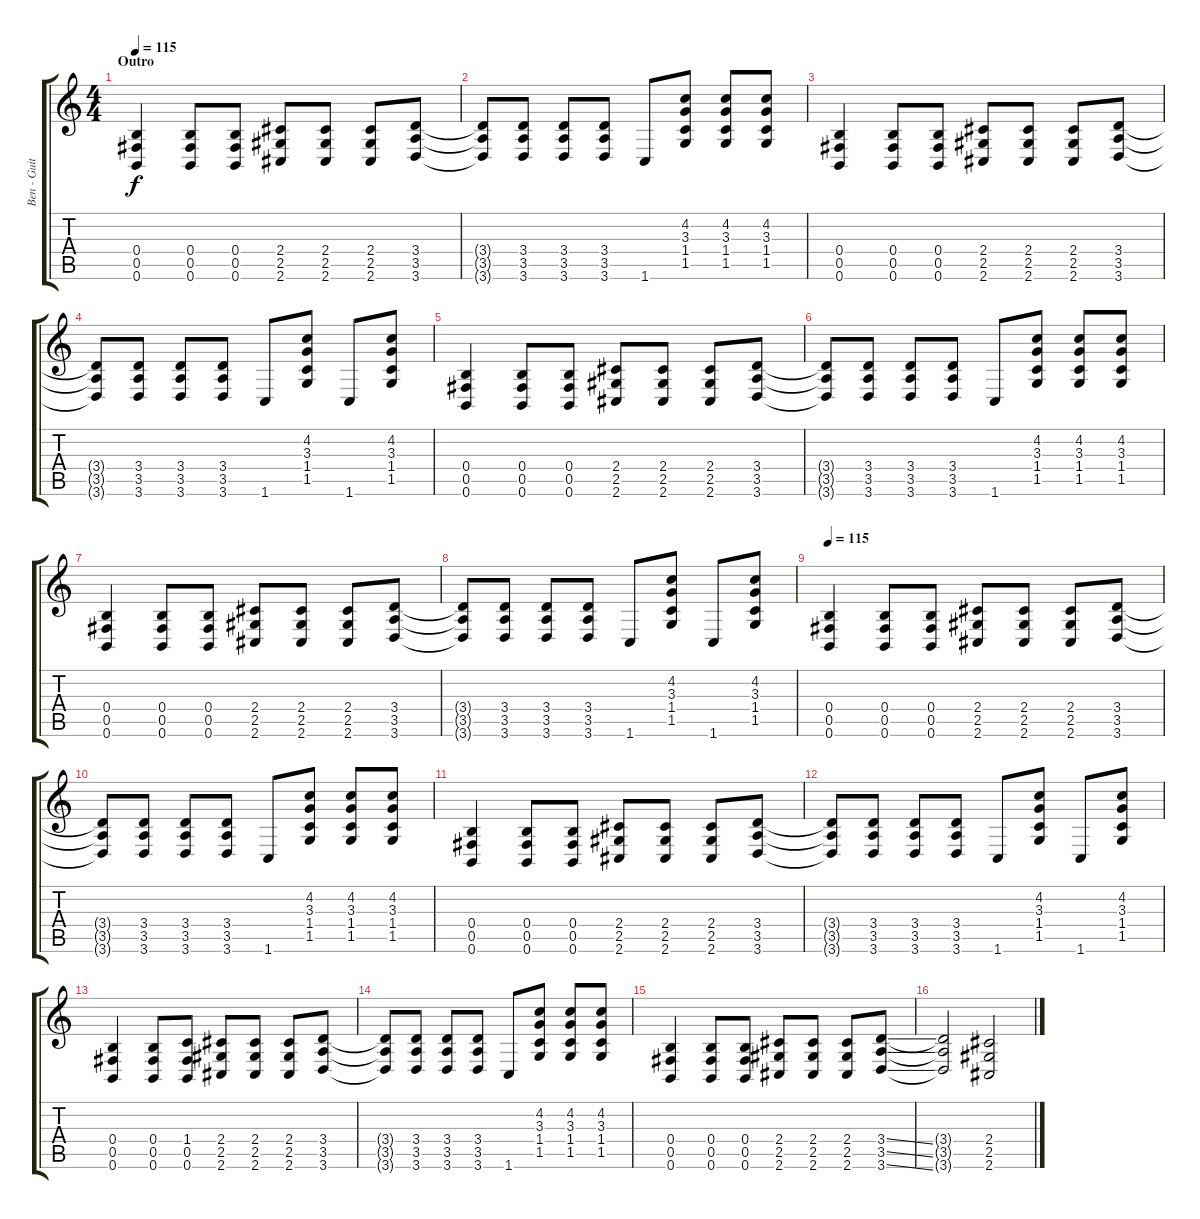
\track ("Ben - Guitare" "Ben - Guit") {instrument distortionguitar}
\staff {score tabs}
\tuning (Db4 Ab3 E3 B2 Gb2 B1) {hide}
\ts (4 4)
\section ("" "Outro")
\tempo 115
\clef g2
\ks c
(0.4 0.5 0.6).4{dy f volume 12 balance 4 instrument distortionguitar} (0.4 0.5 0.6).8 (0.4 0.5 0.6).8 (2.4 2.5 2.6).8 (2.4 2.5 2.6).8 (2.4 2.5 2.6).8 (3.4 3.5 3.6).8 |
(3.4{t} 3.5{t} 3.6{t}).8 (3.4 3.5 3.6).8 (3.4 3.5 3.6).8 (3.4 3.5 3.6).8 1.6.8 (4.2 3.3 1.4 1.5).8 (4.2 3.3 1.4 1.5).8 (4.2 3.3 1.4 1.5).8 |
(0.4 0.5 0.6).4 (0.4 0.5 0.6).8 (0.4 0.5 0.6).8 (2.4 2.5 2.6).8 (2.4 2.5 2.6).8 (2.4 2.5 2.6).8 (3.4 3.5 3.6).8 |
(3.4{t} 3.5{t} 3.6{t}).8 (3.4 3.5 3.6).8 (3.4 3.5 3.6).8 (3.4 3.5 3.6).8 1.6.8 (4.2 3.3 1.4 1.5).8 1.6.8 (4.2 3.3 1.4 1.5).8 |
(0.4 0.5 0.6).4{volume 12 balance 4 instrument distortionguitar} (0.4 0.5 0.6).8 (0.4 0.5 0.6).8 (2.4 2.5 2.6).8 (2.4 2.5 2.6).8 (2.4 2.5 2.6).8 (3.4 3.5 3.6).8 |
(3.4{t} 3.5{t} 3.6{t}).8 (3.4 3.5 3.6).8 (3.4 3.5 3.6).8 (3.4 3.5 3.6).8 1.6.8 (4.2 3.3 1.4 1.5).8 (4.2 3.3 1.4 1.5).8 (4.2 3.3 1.4 1.5).8 |
(0.4 0.5 0.6).4 (0.4 0.5 0.6).8 (0.4 0.5 0.6).8 (2.4 2.5 2.6).8 (2.4 2.5 2.6).8 (2.4 2.5 2.6).8 (3.4 3.5 3.6).8 |
(3.4{t} 3.5{t} 3.6{t}).8 (3.4 3.5 3.6).8 (3.4 3.5 3.6).8 (3.4 3.5 3.6).8 1.6.8 (4.2 3.3 1.4 1.5).8 1.6.8 (4.2 3.3 1.4 1.5).8 |
\section ("" "")
\tempo 115
(0.4 0.5 0.6).4{volume 12 balance 4 instrument distortionguitar} (0.4 0.5 0.6).8 (0.4 0.5 0.6).8 (2.4 2.5 2.6).8 (2.4 2.5 2.6).8 (2.4 2.5 2.6).8 (3.4 3.5 3.6).8 |
(3.4{t} 3.5{t} 3.6{t}).8 (3.4 3.5 3.6).8 (3.4 3.5 3.6).8 (3.4 3.5 3.6).8 1.6.8 (4.2 3.3 1.4 1.5).8 (4.2 3.3 1.4 1.5).8 (4.2 3.3 1.4 1.5).8 |
(0.4 0.5 0.6).4 (0.4 0.5 0.6).8 (0.4 0.5 0.6).8 (2.4 2.5 2.6).8 (2.4 2.5 2.6).8 (2.4 2.5 2.6).8 (3.4 3.5 3.6).8 |
(3.4{t} 3.5{t} 3.6{t}).8 (3.4 3.5 3.6).8 (3.4 3.5 3.6).8 (3.4 3.5 3.6).8 1.6.8 (4.2 3.3 1.4 1.5).8 1.6.8 (4.2 3.3 1.4 1.5).8 |
(0.4 0.5 0.6).4 (0.4 0.5 0.6).8 (1.4 0.5 0.6).8 (2.4 2.5 2.6).8 (2.4 2.5 2.6).8 (2.4 2.5 2.6).8 (3.4 3.5 3.6).8 |
(3.4{t} 3.5{t} 3.6{t}).8 (3.4 3.5 3.6).8 (3.4 3.5 3.6).8 (3.4 3.5 3.6).8 1.6.8 (4.2 3.3 1.4 1.5).8 (4.2 3.3 1.4 1.5).8 (4.2 3.3 1.4 1.5).8 |
(0.4 0.5 0.6).4 (0.4 0.5 0.6).8 (0.4 0.5 0.6).8 (2.4 2.5 2.6).8 (2.4 2.5 2.6).8 (2.4 2.5 2.6).8 (3.4{ss} 3.5{ss} 3.6{ss}).8 |
(3.4{t} 3.5{t} 3.6{t}).2 (2.4{ss} 2.5{ss} 2.6{ss}).2
